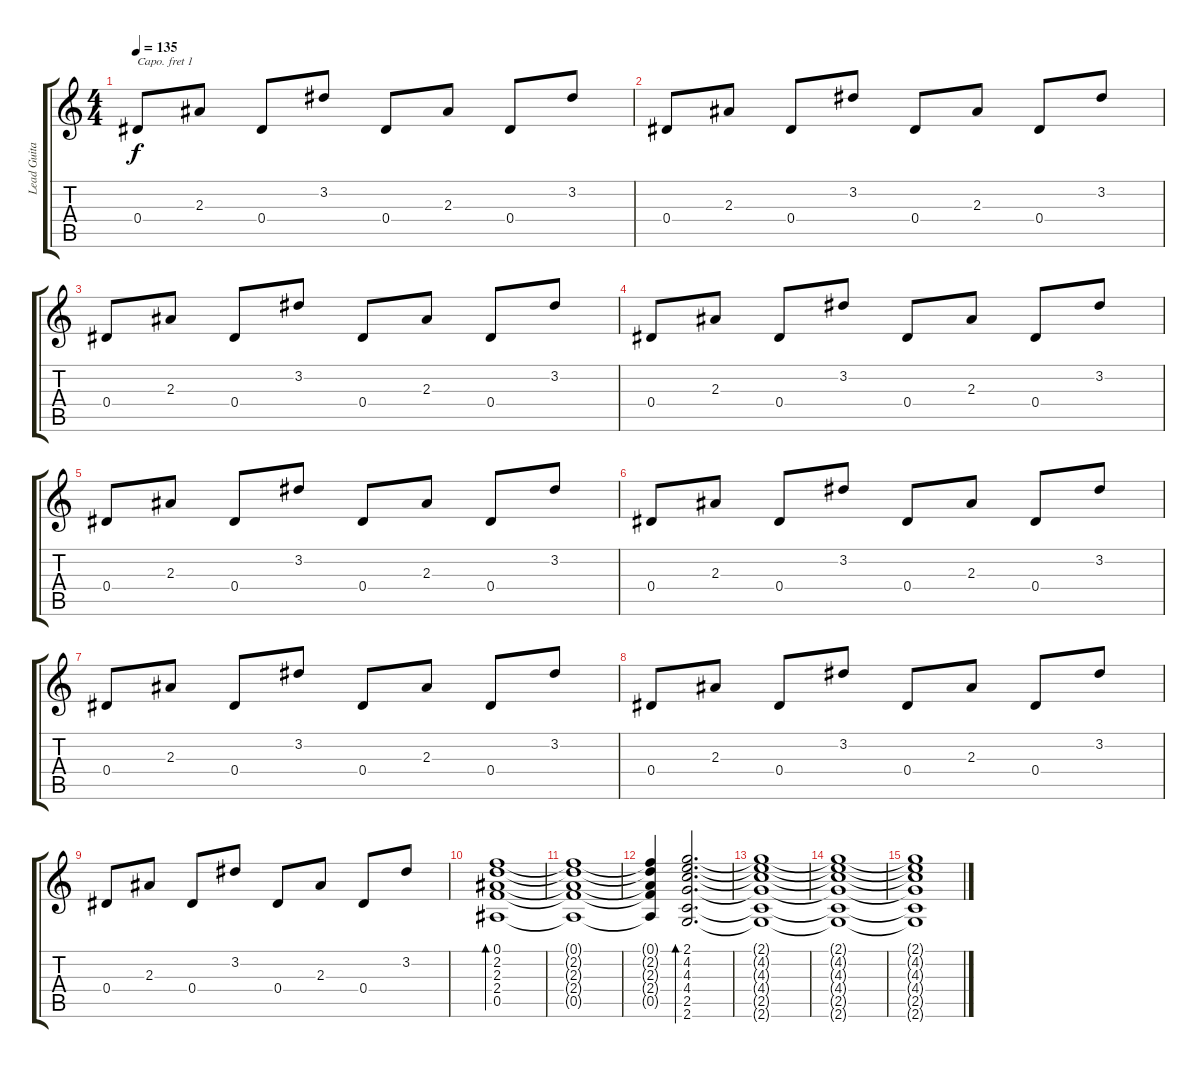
\track ("Lead Guitar" "Lead Guita") {instrument acousticguitarsteel}
\staff {score tabs}
\capo 1
\tuning (E4 B3 G3 D3 A2 E2) {hide}
\ts (4 4)
\tempo 135
\clef g2
\ks c
0.4.8{dy f} 2.3.8 0.4.8 3.2.8 0.4.8 2.3.8 0.4.8 3.2.8 |
0.4.8 2.3.8 0.4.8 3.2.8 0.4.8 2.3.8 0.4.8 3.2.8 |
0.4.8 2.3.8 0.4.8 3.2.8 0.4.8 2.3.8 0.4.8 3.2.8 |
0.4.8 2.3.8 0.4.8 3.2.8 0.4.8 2.3.8 0.4.8 3.2.8 |
0.4.8 2.3.8 0.4.8 3.2.8 0.4.8 2.3.8 0.4.8 3.2.8 |
0.4.8 2.3.8 0.4.8 3.2.8 0.4.8 2.3.8 0.4.8 3.2.8 |
0.4.8 2.3.8 0.4.8 3.2.8 0.4.8 2.3.8 0.4.8 3.2.8 |
0.4.8 2.3.8 0.4.8 3.2.8 0.4.8 2.3.8 0.4.8 3.2.8 |
0.4.8 2.3.8 0.4.8 3.2.8 0.4.8 2.3.8 0.4.8 3.2.8 |
(0.1 2.2 2.3 2.4 0.5).1{bd 120} |
(0.1{t} 2.2{t} 2.3{t} 2.4{t} 0.5{t}).1 |
(0.1{t} 2.2{t} 2.3{t} 2.4{t} 0.5{t}).4 (2.1 4.2 4.3 4.4 2.5 2.6).2{d bd 480} |
(2.1{t} 4.2{t} 4.3{t} 4.4{t} 2.5{t} 2.6{t}).1 |
(2.1{t} 4.2{t} 4.3{t} 4.4{t} 2.5{t} 2.6{t}).1 |
(2.1{t} 4.2{t} 4.3{t} 4.4{t} 2.5{t} 2.6{t}).1
